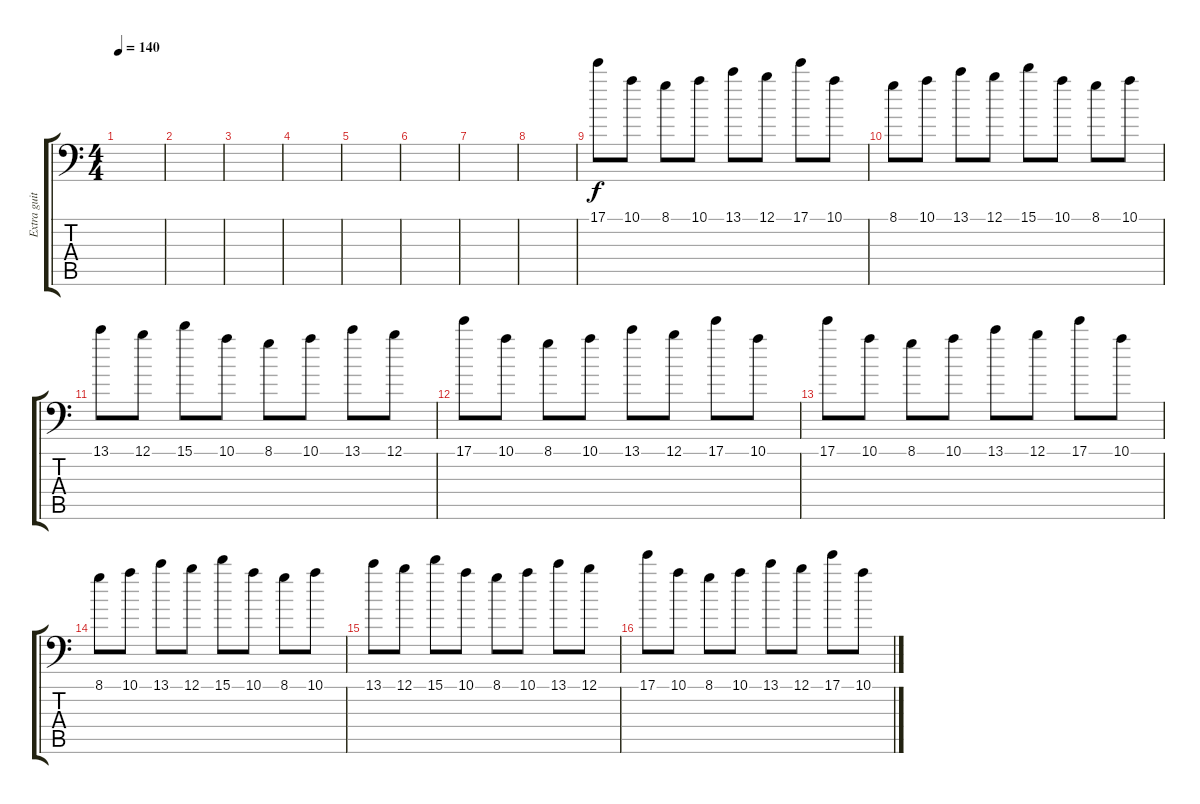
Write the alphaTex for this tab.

\track ("Extra guitar" "Extra guit") {instrument distortionguitar}
\staff {score tabs}
\tuning (B3 Gb3 D3 A2 E2 A1) {hide}
\ts (4 4)
\tempo 140
\clef f4
\ks c
|
|
|
|
|
|
|
|
17.1.8 10.1.8 8.1.8 10.1.8 13.1.8 12.1.8 17.1.8 10.1.8 |
8.1.8 10.1.8 13.1.8 12.1.8 15.1.8 10.1.8 8.1.8 10.1.8 |
13.1.8 12.1.8 15.1.8 10.1.8 8.1.8 10.1.8 13.1.8 12.1.8 |
17.1.8 10.1.8 8.1.8 10.1.8 13.1.8 12.1.8 17.1.8 10.1.8 |
17.1.8 10.1.8 8.1.8 10.1.8 13.1.8 12.1.8 17.1.8 10.1.8 |
8.1.8 10.1.8 13.1.8 12.1.8 15.1.8 10.1.8 8.1.8 10.1.8 |
13.1.8 12.1.8 15.1.8 10.1.8 8.1.8 10.1.8 13.1.8 12.1.8 |
17.1.8 10.1.8 8.1.8 10.1.8 13.1.8 12.1.8 17.1.8 10.1.8
